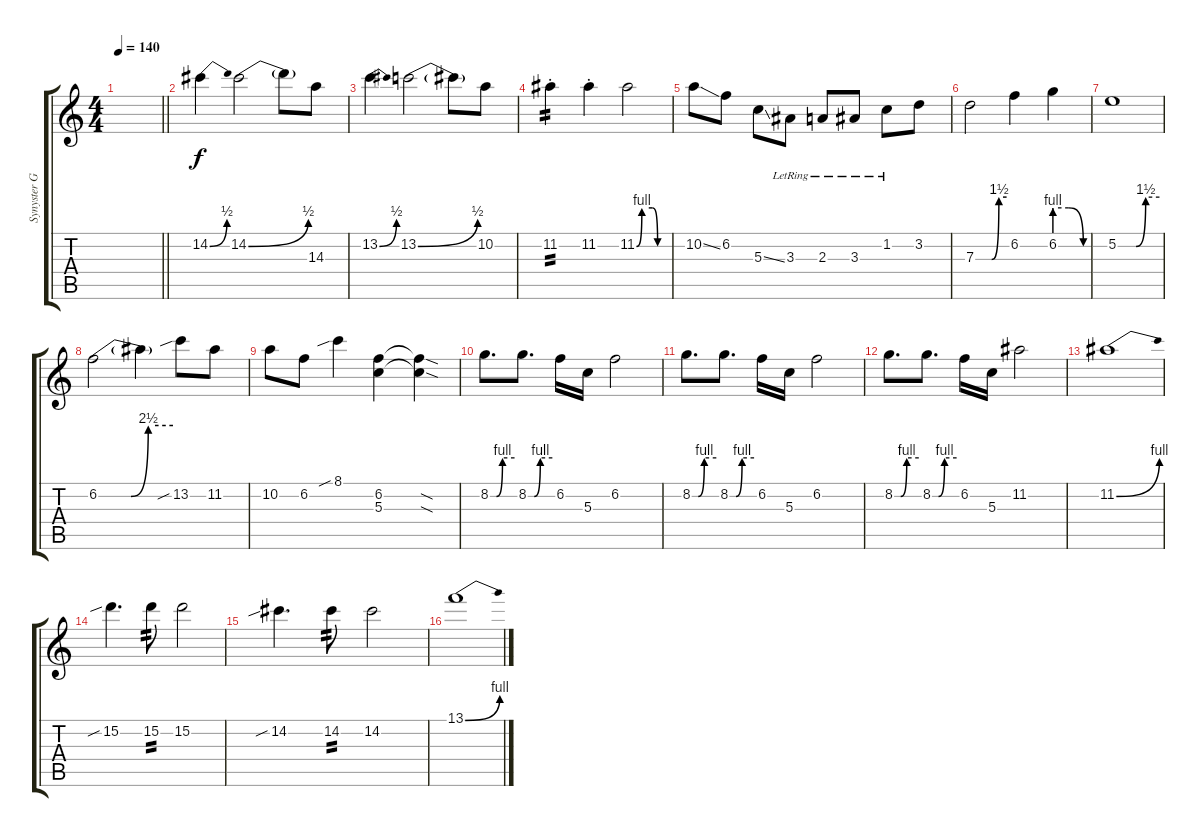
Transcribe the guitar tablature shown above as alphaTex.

\track ("Synyster Gates" "Synyster G") {instrument acousticguitarsteel}
\staff {score tabs}
\tuning (E4 B3 G3 D3 A2 D2) {hide}
\ts (4 4)
\tempo 140
\clef g2
\barLineRight lightlight
\ks c
|
\section ("" "")
14.2{be (bend 0 0 60 2)}.4{volume 15 instrument distortionguitar} 14.2{be (bend 0 0 60 2)}.2 14.2{t}.8 14.3.8 |
13.2{be (bend 0 0 60 2)}.4 13.2{be (bend 0 0 60 2)}.2 13.2{t}.8 10.2.8 |
11.2{st}.4{tp 2} 11.2{st}.4 11.2{be (custom 0 0 10 4 30 4 40 0 60 0)}.2 |
10.2{ss}.8 6.2.8 5.3{ss}.8 3.3{lr}.8 2.3{lr}.8 3.3{lr}.8 1.2{lr}.8 3.2.8 |
7.3{be (custom 0 0 31 0 45 6 60 6)}.2 6.2.4 6.2{be (custom 0 4 26 4 53 0 60 0)}.4 |
5.2{be (custom 0 0 26 0 40 6 60 6)}.1 |
6.2{be (custom 0 0 26 0 40 10 60 10)}.2 6.2{t}.4 13.2{sib}.8 11.2.8 |
10.2.8 6.2.8 8.1{sib}.4 (6.2 5.3).4 (6.2{sod t} 5.3{sod t}).4 |
8.2{be (custom 0 0 15 0 30 4 60 4)}.8{d} 8.2{be (custom 0 0 15 0 30 4 60 4)}.8{d} 6.2.16 5.3.16 6.2.2 |
8.2{be (custom 0 0 15 0 30 4 60 4)}.8{d} 8.2{be (custom 0 0 15 0 30 4 60 4)}.8{d} 6.2.16 5.3.16 6.2.2 |
8.2{be (custom 0 0 15 0 30 4 60 4)}.8{d} 8.2{be (custom 0 0 15 0 30 4 60 4)}.8{d} 6.2.16 5.3.16 11.2.2 |
11.2{be (bend 0 0 60 4)}.1 |
15.2{sib}.4{d} 15.2.8{tp 2} 15.2.2 |
14.2{sib}.4{d} 14.2.8{tp 2} 14.2.2 |
13.1{be (bend 0 0 60 4)}.1
